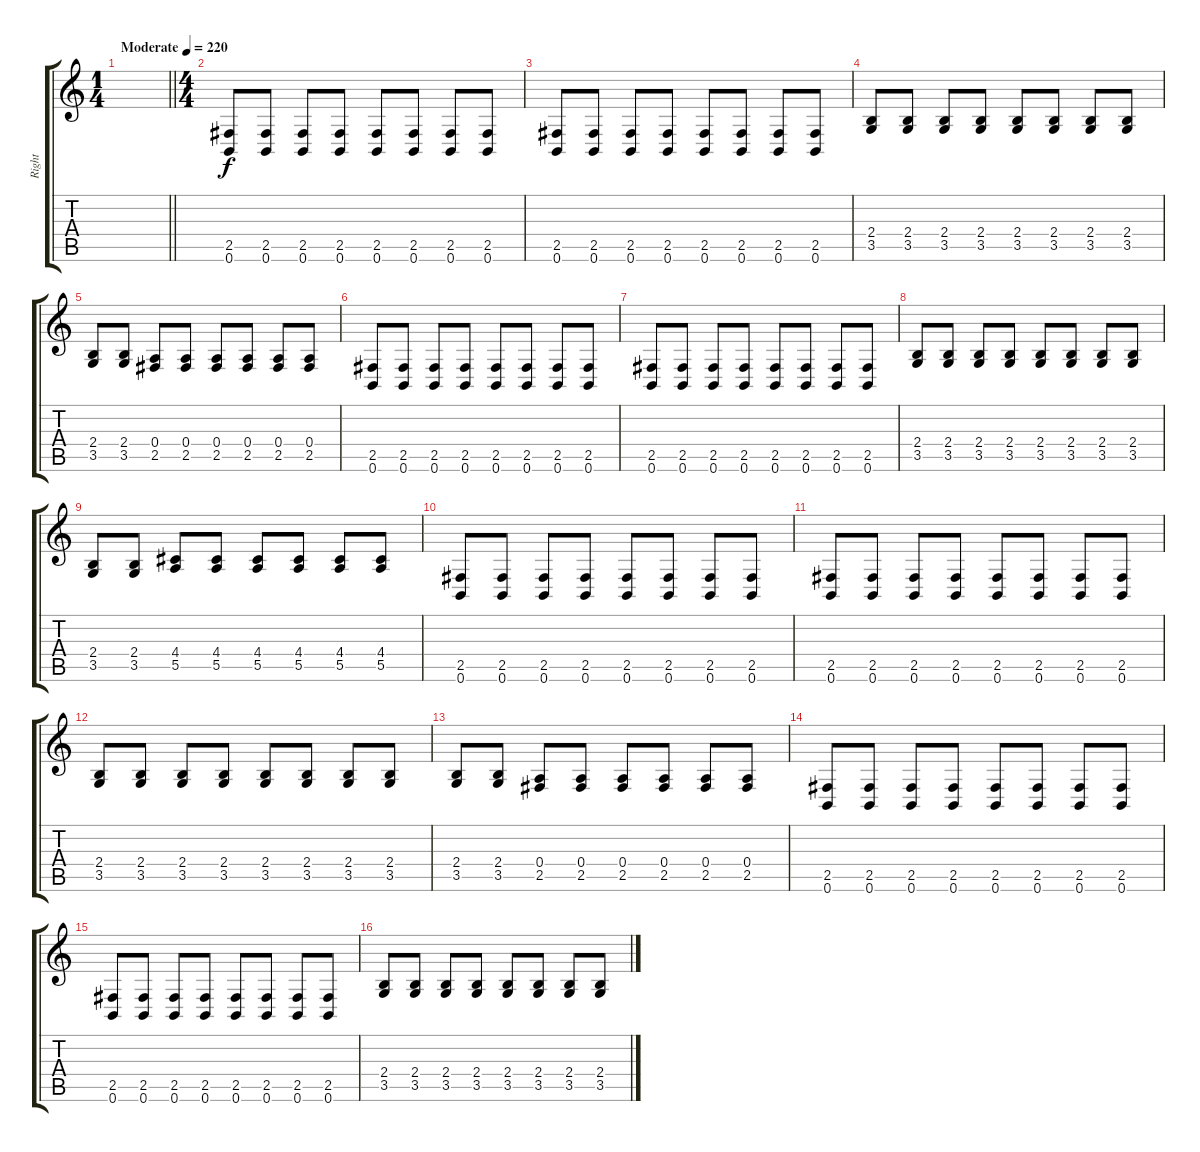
\track ("Right" "Right") {instrument distortionguitar}
\staff {score tabs}
\tuning (B3 Gb3 D3 A2 E2 B1) {hide}
\ts (1 4)
\tempo (220 "Moderate")
\clef g2
\barLineRight lightlight
\ks c
|
\ts (4 4)
(2.5 0.6).8 (2.5 0.6).8 (2.5 0.6).8 (2.5 0.6).8 (2.5 0.6).8 (2.5 0.6).8 (2.5 0.6).8 (2.5 0.6).8 |
(2.5 0.6).8 (2.5 0.6).8 (2.5 0.6).8 (2.5 0.6).8 (2.5 0.6).8 (2.5 0.6).8 (2.5 0.6).8 (2.5 0.6).8 |
(2.4 3.5).8 (2.4 3.5).8 (2.4 3.5).8 (2.4 3.5).8 (2.4 3.5).8 (2.4 3.5).8 (2.4 3.5).8 (2.4 3.5).8 |
(2.4 3.5).8 (2.4 3.5).8 (0.4 2.5).8 (0.4 2.5).8 (0.4 2.5).8 (0.4 2.5).8 (0.4 2.5).8 (0.4 2.5).8 |
(2.5 0.6).8 (2.5 0.6).8 (2.5 0.6).8 (2.5 0.6).8 (2.5 0.6).8 (2.5 0.6).8 (2.5 0.6).8 (2.5 0.6).8 |
(2.5 0.6).8 (2.5 0.6).8 (2.5 0.6).8 (2.5 0.6).8 (2.5 0.6).8 (2.5 0.6).8 (2.5 0.6).8 (2.5 0.6).8 |
(2.4 3.5).8 (2.4 3.5).8 (2.4 3.5).8 (2.4 3.5).8 (2.4 3.5).8 (2.4 3.5).8 (2.4 3.5).8 (2.4 3.5).8 |
(2.4 3.5).8 (2.4 3.5).8 (4.4 5.5).8 (4.4 5.5).8 (4.4 5.5).8 (4.4 5.5).8 (4.4 5.5).8 (4.4 5.5).8 |
(2.5 0.6).8 (2.5 0.6).8 (2.5 0.6).8 (2.5 0.6).8 (2.5 0.6).8 (2.5 0.6).8 (2.5 0.6).8 (2.5 0.6).8 |
(2.5 0.6).8 (2.5 0.6).8 (2.5 0.6).8 (2.5 0.6).8 (2.5 0.6).8 (2.5 0.6).8 (2.5 0.6).8 (2.5 0.6).8 |
(2.4 3.5).8 (2.4 3.5).8 (2.4 3.5).8 (2.4 3.5).8 (2.4 3.5).8 (2.4 3.5).8 (2.4 3.5).8 (2.4 3.5).8 |
(2.4 3.5).8 (2.4 3.5).8 (0.4 2.5).8 (0.4 2.5).8 (0.4 2.5).8 (0.4 2.5).8 (0.4 2.5).8 (0.4 2.5).8 |
(2.5 0.6).8 (2.5 0.6).8 (2.5 0.6).8 (2.5 0.6).8 (2.5 0.6).8 (2.5 0.6).8 (2.5 0.6).8 (2.5 0.6).8 |
(2.5 0.6).8 (2.5 0.6).8 (2.5 0.6).8 (2.5 0.6).8 (2.5 0.6).8 (2.5 0.6).8 (2.5 0.6).8 (2.5 0.6).8 |
(2.4 3.5).8 (2.4 3.5).8 (2.4 3.5).8 (2.4 3.5).8 (2.4 3.5).8 (2.4 3.5).8 (2.4 3.5).8 (2.4 3.5).8
